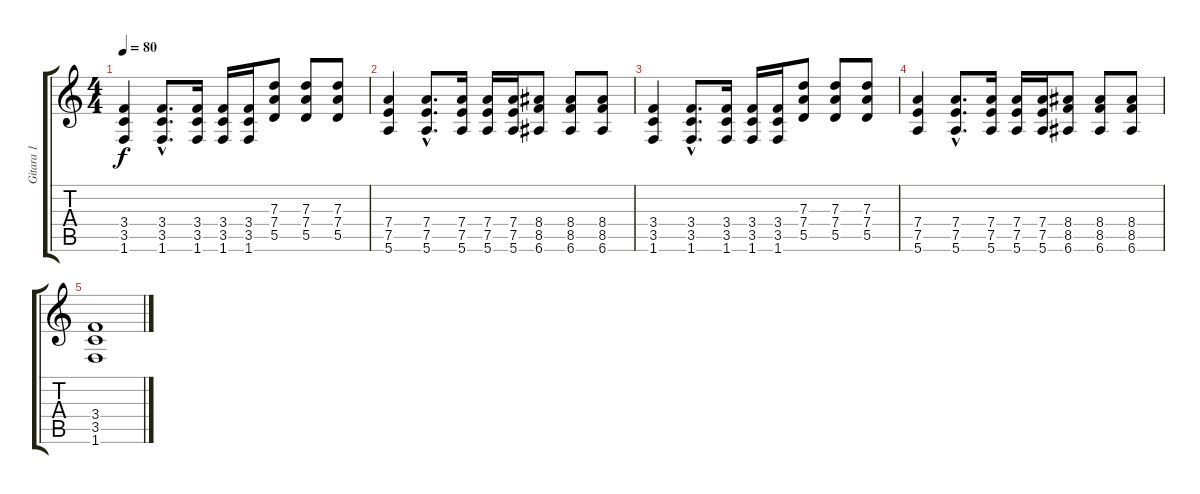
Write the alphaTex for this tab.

\track ("Gitara 1" "Gitara 1") {instrument electricguitarclean}
\staff {score tabs}
\tuning (E4 B3 G3 D3 A2 E2) {hide}
\ts (4 4)
\tempo 80
\clef g2
\ks c
(3.4 3.5 1.6).4{dy f} (3.4{hac} 3.5{hac} 1.6{hac}).8{d} (3.4 3.5 1.6).16 (3.4 3.5 1.6).16 (3.4 3.5 1.6).16 (7.3 7.4 5.5).8 (7.3 7.4 5.5).8 (7.3 7.4 5.5).8 |
(7.4 7.5 5.6).4 (7.4{hac} 7.5{hac} 5.6{hac}).8{d} (7.4 7.5 5.6).16 (7.4 7.5 5.6).16 (7.4 7.5 5.6).16 (8.4 8.5 6.6).8 (8.4 8.5 6.6).8 (8.4 8.5 6.6).8 |
(3.4 3.5 1.6).4 (3.4{hac} 3.5{hac} 1.6{hac}).8{d} (3.4 3.5 1.6).16 (3.4 3.5 1.6).16 (3.4 3.5 1.6).16 (7.3 7.4 5.5).8 (7.3 7.4 5.5).8 (7.3 7.4 5.5).8 |
(7.4 7.5 5.6).4 (7.4{hac} 7.5{hac} 5.6{hac}).8{d} (7.4 7.5 5.6).16 (7.4 7.5 5.6).16 (7.4 7.5 5.6).16 (8.4 8.5 6.6).8 (8.4 8.5 6.6).8 (8.4 8.5 6.6).8 |
(3.4 3.5 1.6).1
